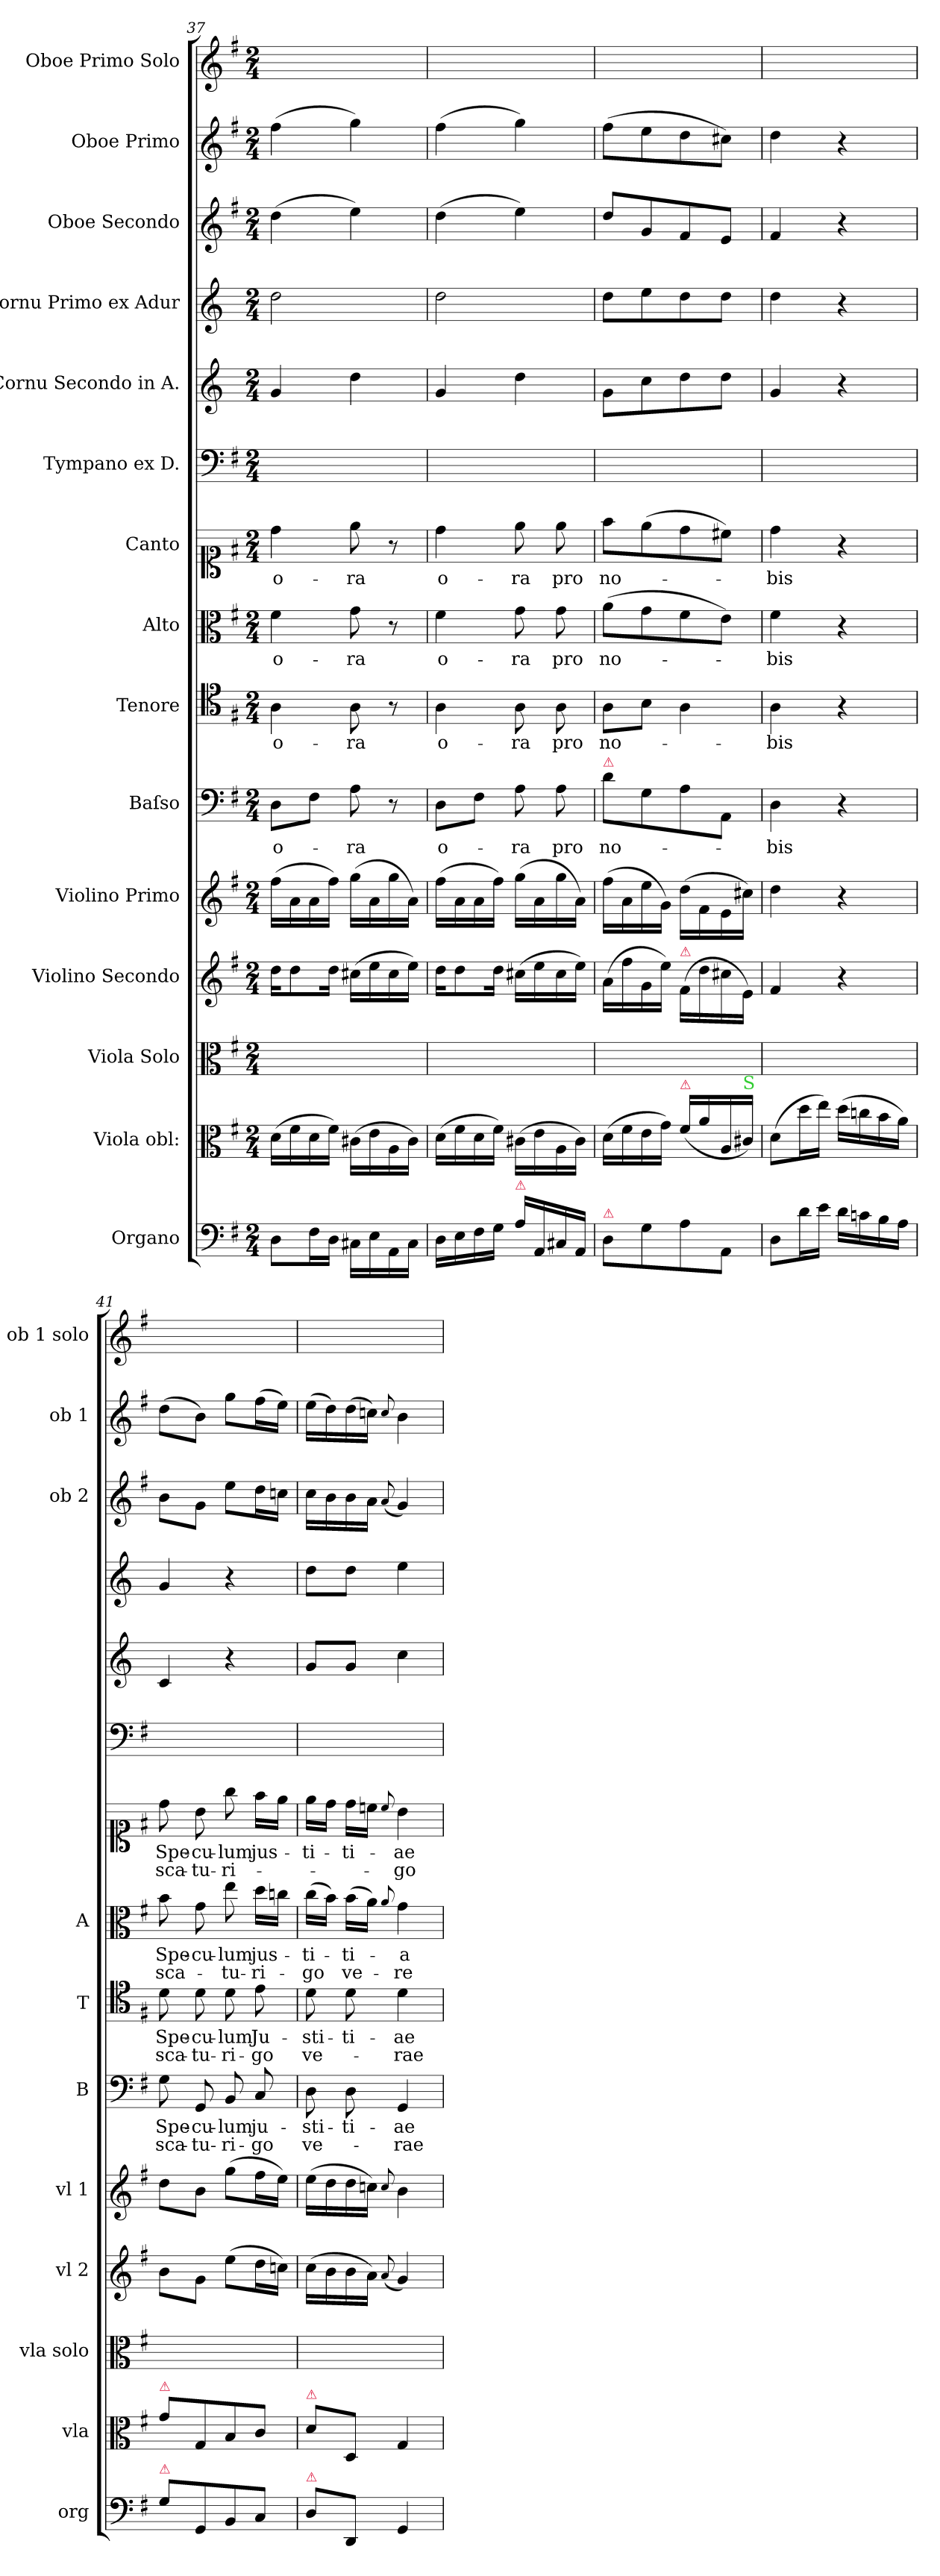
**kern	**kern	**kern	**kern	**kern	**kern	**text	**text	**kern	**text	**text	**kern	**text	**text	**kern	**text	**text	**kern	**kern	**kern	**kern	**kern	**kern
*part15	*part14	*part13	*part12	*part11	*part10	*part10	*part10	*part9	*part9	*part9	*part8	*part8	*part8	*part7	*part7	*part7	*part6	*part5	*part4	*part3	*part2	*part1
*staff15	*staff14	*staff13	*staff12	*staff11	*staff10	*staff10	*staff10	*staff9	*staff9	*staff9	*staff8	*staff8	*staff8	*staff7	*staff7	*staff7	*staff6	*staff5	*staff4	*staff3	*staff2	*staff1
*I"Organo	*I"Viola obl:	*I"Viola Solo	*I"Violino Secondo	*I"Violino Primo	*I"Baſso	*	*	*I"Tenore	*	*	*I"Alto	*	*	*I"Canto	*	*	*I"Tympano ex D.	*I"Cornu Secondo in A.	*I"Cornu Primo ex Adur	*I"Oboe Secondo	*I"Oboe Primo	*I"Oboe Primo Solo
*I'org	*I'vla	*I'vla solo	*I'vl 2	*I'vl 1	*I'B	*	*	*I'T	*	*	*I'A	*	*	*	*	*	*	*	*	*I'ob 2	*I'ob 1	*I'ob 1 solo
*clefF4	*clefC3	*clefC3	*clefG2	*clefG2	*clefF4	*	*	*clefC4	*	*	*clefC3	*	*	*clefC1	*	*	*clefF4	*clefG2	*clefG2	*clefG2	*clefG2	*clefG2
*	*	*	*	*	*	*	*	*	*	*	*	*	*	*	*	*	*	*ITrd3c5	*ITrd3c5	*	*	*
*k[f#]	*k[f#]	*k[f#]	*k[f#]	*k[f#]	*k[f#]	*	*	*k[f#]	*	*	*k[f#]	*	*	*k[f#]	*	*	*k[f#]	*k[f#]	*k[f#]	*k[f#]	*k[f#]	*k[f#]
*G:	*G:	*G:	*G:	*G:	*G:	*	*	*G:	*	*	*G:	*	*	*G:	*	*	*G:	*G:	*G:	*G:	*G:	*G:
*M2/4	*M2/4	*M2/4	*M2/4	*M2/4	*M2/4	*	*	*M2/4	*	*	*M2/4	*	*	*M2/4	*	*	*M2/4	*M2/4	*M2/4	*M2/4	*M2/4	*M2/4
=37	=37	=37	=37	=37	=37	=37	=37	=37	=37	=37	=37	=37	=37	=37	=37	=37	=37	=37	=37	=37	=37	=37
8D\L	(16d\LL	2ryy	16dd\KL	(16ff#\LL	8D\L	o-	.	4A\	o-	.	4f#\	o-	.	4dd\	o-	.	2ryy	4d/	2a\	(4dd\	(4ff#\	2ryy
.	16f#\	.	8dd\	16a\	.	.	.	.	.	.	.	.	.	.	.	.	.	.	.	.	.	.
16F#\L	16d\	.	.	16a\	8F#\J	.	.	.	.	.	.	.	.	.	.	.	.	.	.	.	.	.
16D\JJ	16f#\JJ)	.	16dd\Jk	16ff#\JJ)	.	.	.	.	.	.	.	.	.	.	.	.	.	.	.	.	.	.
16C#X\LL	(16c#X\LL	.	(16cc#X\LL	(16gg\LL	8A\	-ra	.	8A\	-ra	.	8g\	-ra	.	8ee\	-ra	.	.	4a\	.	4ee\)	4gg\)	.
16E\	16e\	.	16ee\	16a\	.	.	.	.	.	.	.	.	.	.	.	.	.	.	.	.	.	.
16AA\	16A\	.	16cc#\	16gg\	8r	.	.	8r	.	.	8r	.	.	8r	.	.	.	.	.	.	.	.
16C#\JJ	16c#\JJ)	.	16ee\JJ)	16a\JJ)	.	.	.	.	.	.	.	.	.	.	.	.	.	.	.	.	.	.
=38	=38	=38	=38	=38	=38	=38	=38	=38	=38	=38	=38	=38	=38	=38	=38	=38	=38	=38	=38	=38	=38	=38
!	!	!	!	!	!	!LO:LY:i	!	!	!	!	!	!	!	!	!LO:LY:i	!	!	!	!	!	!	!
16D\LL	(16d\LL	2ryy	16dd\KL	(16ff#\LL	8D\L	o-	.	4A\	o-	.	4f#\	o-	.	4dd\	o-	.	2ryy	4d/	2a\	(4dd\	(4ff#\	2ryy
16E\	16f#\	.	8dd\	16a\	.	.	.	.	.	.	.	.	.	.	.	.	.	.	.	.	.	.
16F#\	16d\	.	.	16a\	8F#\J	.	.	.	.	.	.	.	.	.	.	.	.	.	.	.	.	.
16G\JJ	16f#\JJ)	.	16dd\Jk	16ff#\JJ)	.	.	.	.	.	.	.	.	.	.	.	.	.	.	.	.	.	.
!LO:TX:a:color=crimson:t=⚠	!	!	!	!	!	!	!	!	!	!	!	!	!	!	!	!	!	!	!	!	!	!
!	!	!	!	!	!	!LO:LY:i	!	!	!	!	!	!	!	!	!LO:LY:i	!	!	!	!	!	!	!
16A\LL	(16c#X\LL	.	(16cc#X\LL	(16gg\LL	8A\	-ra	.	8A\	-ra	.	8g\	-ra	.	8ee\	-ra	.	.	4a\	.	4ee\)	4gg\)	.
16AA/	16e\	.	16ee\	16a\	.	.	.	.	.	.	.	.	.	.	.	.	.	.	.	.	.	.
16C#X/	16A\	.	16cc#\	16gg\	8A\	pro	.	8A\	pro	.	8g\	pro	.	8ee\	pro	.	.	.	.	.	.	.
16AA/JJ	16c#\JJ)	.	16ee\JJ)	16a\JJ)	.	.	.	.	.	.	.	.	.	.	.	.	.	.	.	.	.	.
=39	=39	=39	=39	=39	=39	=39	=39	=39	=39	=39	=39	=39	=39	=39	=39	=39	=39	=39	=39	=39	=39	=39
!	!	!	!	!	!LO:TX:a:color=crimson:t=⚠	!	!	!	!	!	!	!	!	!	!	!	!	!	!	!	!	!
!LO:TX:a:color=crimson:t=⚠	!	!	!	!	!	!	!	!	!	!	!	!	!	!	!	!	!	!	!	!	!	!
8D\L	(16d\LL	2ryy	(16a\LL	(16ff#\LL	8d\L	no-	.	8A\L	no-	.	(8a\L	no-	.	8ff#\L	no-	.	2ryy	8d\L	8a\L	8dd/L	(8ff#\L	2ryy
.	16f#\	.	16ff#\	16a\	.	.	.	.	.	.	.	.	.	.	.	.	.	.	.	.	.	.
8G\	16e\	.	16g\	16ee\	8G\	.	.	8B\J	.	.	8g\	.	.	(8ee\	.	.	.	8g\	8b\	8g/	8ee\	.
.	16g\JJ)	.	16ee\JJ)	16g\JJ)	.	.	.	.	.	.	.	.	.	.	.	.	.	.	.	.	.	.
!	!	!	!LO:TX:a:color=crimson:t=⚠	!	!	!	!	!	!	!	!	!	!	!	!	!	!	!	!	!	!	!
!	!LO:TX:a:color=crimson:t=⚠	!	!	!	!	!	!	!	!	!	!	!	!	!	!	!	!	!	!	!	!	!
8A\	(16f#\LL	.	(16f#/LL	(16dd\LL	8A\	.	.	4A\	.	.	8f#\	.	.	8dd\	.	.	.	8a\	8a\	8f#/	8dd\	.
.	16a\	.	16dd\	16f#\	.	.	.	.	.	.	.	.	.	.	.	.	.	.	.	.	.	.
8AA/J	16A/	.	16cc#X\	16e\	8AA/J	.	.	.	.	.	8e\J)	.	.	8cc#X\J)	.	.	.	8a\J	8a\J	8e/J	8cc#X\J)	.
!	!LO:TX:a:color=limegreen:t=S	!	!	!	!	!	!	!	!	!	!	!	!	!	!	!	!	!	!	!	!	!
.	16c#X/JJ)	.	16e\JJ)	16cc#X\JJ)	.	.	.	.	.	.	.	.	.	.	.	.	.	.	.	.	.	.
=40	=40	=40	=40	=40	=40	=40	=40	=40	=40	=40	=40	=40	=40	=40	=40	=40	=40	=40	=40	=40	=40	=40
8D\L	(8d\L	2ryy	4f#/	4dd\	4D\	-bis	.	4A\	-bis	.	4f#\	-bis	.	4dd\	-bis	.	2ryy	4d/	4a\	4f#/	4dd\	2ryy
16d\L	16dd\L	.	.	.	.	.	.	.	.	.	.	.	.	.	.	.	.	.	.	.	.	.
16e\JJ	16ee\JJ)	.	.	.	.	.	.	.	.	.	.	.	.	.	.	.	.	.	.	.	.	.
16d\LL	(16dd\LL	.	4r	4r	4r	.	.	4r	.	.	4r	.	.	4r	.	.	.	4r	4r	4r	4r	.
16cn\	16ccn\	.	.	.	.	.	.	.	.	.	.	.	.	.	.	.	.	.	.	.	.	.
16B\	16b\	.	.	.	.	.	.	.	.	.	.	.	.	.	.	.	.	.	.	.	.	.
16A\JJ	16a\JJ)	.	.	.	.	.	.	.	.	.	.	.	.	.	.	.	.	.	.	.	.	.
=41	=41	=41	=41	=41	=41	=41	=41	=41	=41	=41	=41	=41	=41	=41	=41	=41	=41	=41	=41	=41	=41	=41
!	!LO:TX:a:color=crimson:t=⚠	!	!	!	!	!	!	!	!	!	!	!	!	!	!	!	!	!	!	!	!	!
!LO:TX:a:color=crimson:t=⚠	!	!	!	!	!	!	!	!	!	!	!	!	!	!	!	!	!	!	!	!	!	!
8G\L	8g\L	2ryy	8b\L	8dd\L	8G\	Spe-	sca-	8d\	Spe-	sca-	8b\	Spe-	sca-	8dd\	Spe-	sca-	2ryy	4G/	4d/	8b\L	(8dd\L	2ryy
8GG/	8G/	.	8g\J	8b\J	8GG/	-cu-	-tu-	8d\	-cu-	-tu-	8g\	-cu-	.	8b\	-cu-	-tu-	.	.	.	8g\J	8b\J)	.
8BB/	8B/	.	(8ee\L	(8gg\L	8BB/	-lum	-ri-	8d\	-lum	-ri-	8ee\	-lum	-tu-	8gg\	-lum	-ri-	.	4r	4r	8ee\L	8gg\L	.
8C/J	8c/J	.	16dd\L	16ff#\L	8C/	ju-	-go	8e\	Ju-	-go	16dd\LL	jus-	-ri-	16ff#\LL	jus-	.	.	.	.	16dd\L	(16ff#\L	.
.	.	.	16ccn\JJ)	16ee\JJ)	.	.	.	.	.	.	16ccn\JJ	.	.	16ee\JJ	.	.	.	.	.	16ccn\JJ	16ee\JJ)	.
=42	=42	=42	=42	=42	=42	=42	=42	=42	=42	=42	=42	=42	=42	=42	=42	=42	=42	=42	=42	=42	=42	=42
!	!LO:TX:a:color=crimson:t=⚠	!	!	!	!	!	!	!	!	!	!	!	!	!	!	!	!	!	!	!	!	!
!LO:TX:a:color=crimson:t=⚠	!	!	!	!	!	!	!	!	!	!	!	!	!	!	!	!	!	!	!	!	!	!
8D\L	8d\L	2ryy	(16cc\LL	(16ee\LL	8D\	-sti-	ve-	8d\	-sti-	ve-	(16cc\LL	-ti-	-go	16ee\LL	-ti-	.	2ryy	8d/L	8a\L	16cc\LL	(16ee\LL	2ryy
.	.	.	16b\	16dd\	.	.	.	.	.	.	16b\JJ)	.	.	16dd\JJ	.	.	.	.	.	16b\	16dd\)	.
8DD/J	8D/J	.	16b\	16dd\	8D\	-ti-	.	8d\	-ti-	.	(16b\LL	-ti-	ve-	16dd\LL	-ti-	.	.	8d/J	8a\J	16b\	(16dd\	.
.	.	.	16a\JJ)	16ccn\JJ)	.	.	.	.	.	.	16a\JJ)	.	.	16ccn\JJ	.	.	.	.	.	16a\JJ	16ccn\JJ)	.
.	.	.	(<8qqa/	8qqcc/	.	.	.	.	.	.	8qqa/	.	.	8qqcc/	.	.	.	.	.	(<8qqa/	8qqcc/	.
4GG/	4G/	.	4g/)	4b\	4GG/	-ae	-rae	4d\	-ae	-rae	4g\	-a	-re	4b\	-ae	-go	.	4g\	4b\	4g/)	4b\	.
=	=	=	=	=	=	=	=	=	=	=	=	=	=	=	=	=	=	=	=	=	=	=
*-	*-	*-	*-	*-	*-	*-	*-	*-	*-	*-	*-	*-	*-	*-	*-	*-	*-	*-	*-	*-	*-	*-
